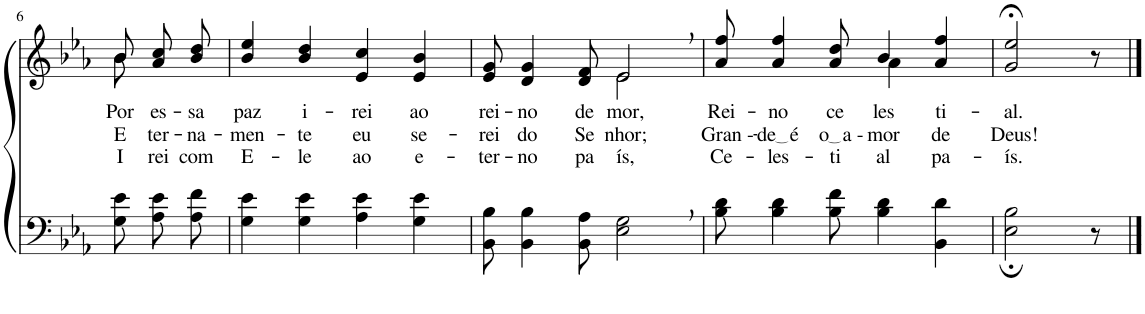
**kern	**kern	**text	**text	**text
*part2	*part1	*part1	*part1	*part1
*staff2	*staff1	*staff1	*staff1	*staff1
*I"Parte III e IV	*I"Parte I e II	*	*	*
!!LO:PB:g=z
*clefF4	*clefG2	*	*	*
*Trd2c3	*Trd2c3	*	*	*
*k[b-e-a-]	*k[b-e-a-]	*	*	*
*M4/4	*M4/4	*	*	*
=6	=6	=6	=6	=6
*	*^	*	*	*
!	!	!	!LO:LY:b	!LO:LY:b	!LO:LY:b
8G\ 8e-\	8b-/	8b-\	Por	E-	I-
!	!	!	!LO:LY:b	!LO:LY:b	!LO:LY:b
8A-\ 8e-\L	8a-\ 8cc\L	4ryy	es-	-ter-	-rei
!	!	!	!LO:LY:b	!LO:LY:b	!LO:LY:b
8A-\ 8f\J	8b-\ 8dd\J	.	-sa	-na-	com
*	*v	*v	*	*	*
=7	=7	=7	=7	=7
!	!	!LO:LY:b	!LO:LY:b	!LO:LY:b
4G\ 4e-\	4b-/ 4ee-/	paz	-men-	E-
!	!	!LO:LY:b	!LO:LY:b	!LO:LY:b
4G\ 4e-\	4b-/ 4dd/	i-	-te	-le
!	!	!LO:LY:b	!LO:LY:b	!LO:LY:b
4A-\ 4e-\	4e-/ 4cc/	-rei	eu	ao
!	!	!LO:LY:b	!LO:LY:b	!LO:LY:b
4G\ 4e-\	4e-/ 4b-/	ao	se-	e-
=8	=8	=8	=8	=8
!	!	!LO:LY:b	!LO:LY:b	!LO:LY:b
*	*^	*	*	*
8BB-\ 8B-\	8e-/ 8g/	2ryy	rei-	-rei	-ter-
!	!	!	!LO:LY:b	!LO:LY:b	!LO:LY:b
4BB-\ 4B-\	4d/ 4g/	.	-no	do	-no
!	!	!	!LO:LY:b	!LO:LY:b	!LO:LY:b
8BB-\ 8A-\	8d/ 8f/	.	de	Se-	pa-
!	!	!	!LO:LY:b	!LO:LY:b	!LO:LY:b
2E-\, 2G\,	2e-,/	2e-\	mor,	-nhor;	-ís,
=9	=9	=9	=9	=9	=9
!	!	!	!LO:LY:b	!LO:LY:b	!LO:LY:b
8B-\ 8d\	8a-/ 8ff/	2ryy	Rei-	Gran --	Ce-
!	!	!	!LO:LY:b	!LO:LY:b	!LO:LY:b
4B-\ 4d\	4a-/ 4ff/	.	-no	de é	-les-
!	!	!	!LO:LY:b	!LO:LY:b	!LO:LY:b
8B-\ 8f\	8a-/ 8dd/	.	ce-	o a -	-ti-
!	!	!	!LO:LY:b	!LO:LY:b	!LO:LY:b
4B-\ 4d\	4b-/	4a-\	-les-	-mor	-al
!	!	!	!LO:LY:b	!LO:LY:b	!LO:LY:b
4BB-\ 4d\	4a-/ 4ff/	4ryy	-ti-	de	pa-
=10	=10	=10	=10	=10	=10
!	!	!	!LO:LY:b	!LO:LY:b	!LO:LY:b
*	*v	*v	*	*	*
2E-\; 2B-\;	2g/;< 2ee-/;<	-al.	Deus!	-ís.
8r	8r	.	.	.
==	==	==	==	==
*-	*-	*-	*-	*-
